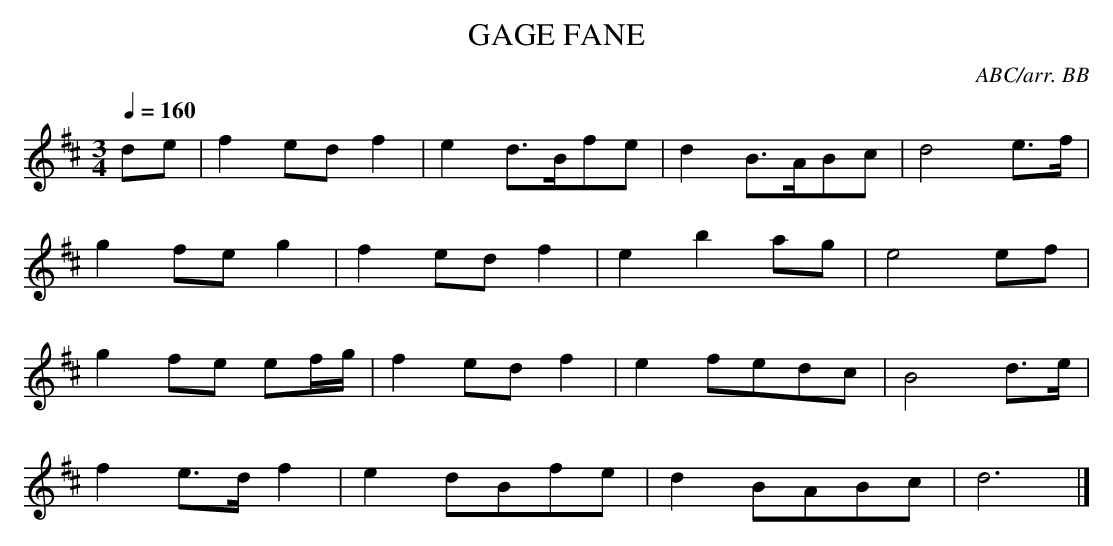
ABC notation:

X:1
T:GAGE FANE
C:ABC/arr. BB
hasn't either!)
Q:1/4=160
L:1/8
M:3/4
K:D
de|f2 ed f2|e2 d>Bfe|d2 B>ABc|d4 e>f|
g2 fe g2|f2 ed f2|e2 b2 ag|e4 ef|
g2 fe ef/g/|f2 ed f2|e2 fedc|B4 d>e|
f2 e>d f2|e2 dBfe|d2 BABc|d6 |]
